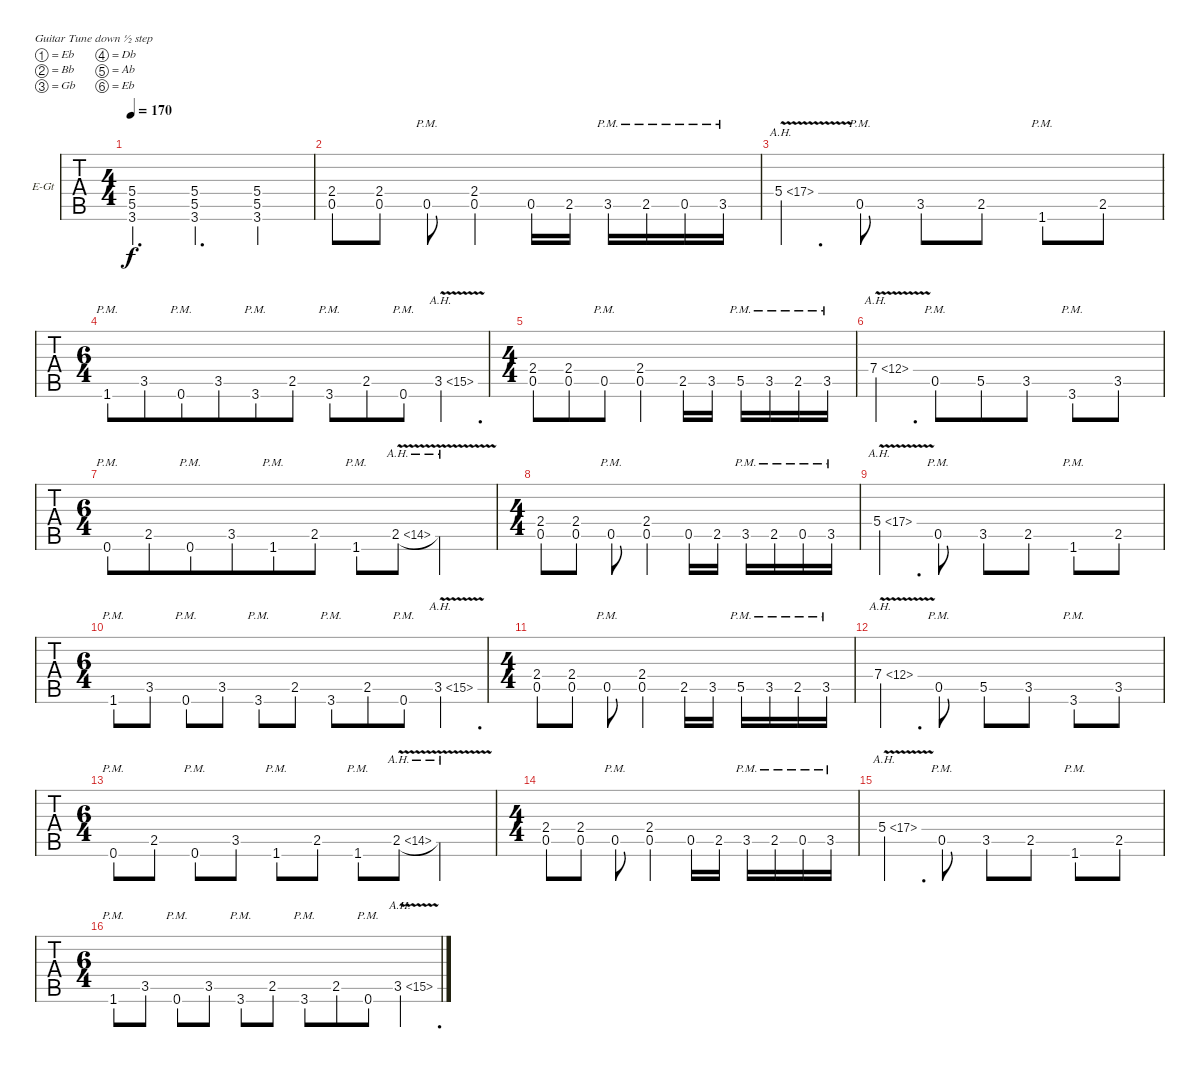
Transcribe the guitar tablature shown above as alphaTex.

\bracketExtendMode groupsimilarinstruments
\firstSystemTrackNameOrientation horizontal
\otherSystemsTrackNameOrientation horizontal
\track ("Юрий Мелисов" "E-Gt") {instrument distortionguitar}
\staff {tabs}
\tuning (Eb4 Bb3 Gb3 Db3 Ab2 Eb2)
\ts (4 4)
\tempo 170
\clef g2
\ks c
(5.4 5.5 3.6).4{d dy f} (5.4 5.5 3.6).4{d} (5.4 5.5 3.6).4 |
(2.4 0.5).8 (2.4 0.5).8 0.5{pm}.8 (2.4 0.5).4 0.5.16 2.5.16 3.5{pm}.16 2.5{pm}.16 0.5{pm}.16 3.5{pm}.16 |
5.4{ah 12 v}.4{d} 0.5{pm}.8 3.5.8 2.5.8 1.6{pm}.8 2.5.8 |
\ts (6 4)
\beaming (8 6 6)
1.6{pm}.8 3.5.8 0.6{pm}.8 3.5.8 3.6{pm}.8 2.5.8 3.6{pm}.8 2.5.8 0.6{pm}.8 3.5{ah 12 v}.4{d} |
\ts (4 4)
\beaming (8 6 6)
(2.4 0.5).8 (2.4 0.5).8 0.5{pm}.8 (2.4 0.5).4 2.5.16 3.5.16 5.5{pm}.16 3.5{pm}.16 2.5{pm}.16 3.5{pm}.16 |
7.4{ah 5 v}.4{d} 0.5{pm}.8 5.5.8 3.5.8 3.6{pm}.8 3.5.8 |
\ts (6 4)
\beaming (8 6 6)
0.6{pm}.8 2.5.8 0.6{pm}.8 3.5.8 1.6{pm}.8 2.5.8 1.6{pm}.8 2.5{ah 12 v}.8 2.5{ah 12 v t}.2 |
\ts (4 4)
\beaming (8 2 2 2 2)
(2.4 0.5).8 (2.4 0.5).8 0.5{pm}.8 (2.4 0.5).4 0.5.16 2.5.16 3.5{pm}.16 2.5{pm}.16 0.5{pm}.16 3.5{pm}.16 |
5.4{ah 12 v}.4{d} 0.5{pm}.8 3.5.8 2.5.8 1.6{pm}.8 2.5.8 |
\ts (6 4)
\beaming (8 2 2 2 6)
1.6{pm}.8 3.5.8 0.6{pm}.8 3.5.8 3.6{pm}.8 2.5.8 3.6{pm}.8 2.5.8 0.6{pm}.8 3.5{ah 12 v}.4{d} |
\ts (4 4)
\beaming (8 2 2 2 2)
(2.4 0.5).8 (2.4 0.5).8 0.5{pm}.8 (2.4 0.5).4 2.5.16 3.5.16 5.5{pm}.16 3.5{pm}.16 2.5{pm}.16 3.5{pm}.16 |
7.4{ah 5 v}.4{d} 0.5{pm}.8 5.5.8 3.5.8 3.6{pm}.8 3.5.8 |
\ts (6 4)
\beaming (8 2 2 2 6)
0.6{pm}.8 2.5.8 0.6{pm}.8 3.5.8 1.6{pm}.8 2.5.8 1.6{pm}.8 2.5{ah 12 v}.8 2.5{ah 12 v t}.2 |
\ts (4 4)
\beaming (8 2 2 2 2)
(2.4 0.5).8 (2.4 0.5).8 0.5{pm}.8 (2.4 0.5).4 0.5.16 2.5.16 3.5{pm}.16 2.5{pm}.16 0.5{pm}.16 3.5{pm}.16 |
5.4{ah 12 v}.4{d} 0.5{pm}.8 3.5.8 2.5.8 1.6{pm}.8 2.5.8 |
\ts (6 4)
\beaming (8 2 2 2 6)
1.6{pm}.8 3.5.8 0.6{pm}.8 3.5.8 3.6{pm}.8 2.5.8 3.6{pm}.8 2.5.8 0.6{pm}.8 3.5{ah 12 v}.4{d}
